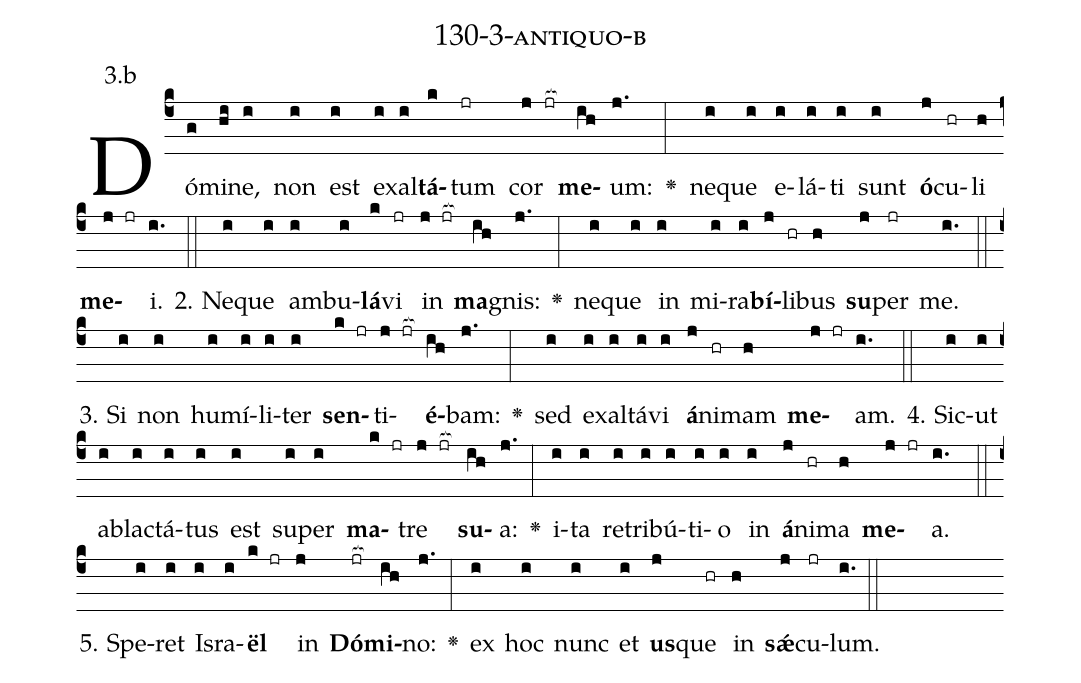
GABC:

name: 130-3-antiquo-b;
annotation: 3.b;
%%
(c4)Dó(g)mi(hi)ne,(i) non(i) est(i) ex(i)al(i)<b>tá</b>(k)tum(jr) cor(j jr[ocb:1{]) <b>me</b>(ih[ocb:0}])um:(j.) <v>\greheightstar</v>(:) ne(i)que(i) e(i)lá(i)ti(i) sunt(i) <b>ó</b>(j)cu(hr)li(h) <b>me</b>(j jr)i.(i.) (::)
2. Ne(i)que(i) am(i)bu(i)<b>lá</b>(k)vi(jr) in(j jr[ocb:1{]) <b>ma</b>(ih[ocb:0}])gnis:(j.) <v>\greheightstar</v>(:) ne(i)que(i) in(i) mi(i)ra(i)<b>bí</b>(j)li(hr)bus(h) <b>su</b>(j)per(jr) me.(i.) (::)
3. Si(i) non(i) hu(i)mí(i)li(i)ter(i) <b>sen</b>(k jr)ti(j jr[ocb:1{])<b>é</b>(ih[ocb:0}])bam:(j.) <v>\greheightstar</v>(:) sed(i) ex(i)al(i)tá(i)vi(i) <b>á</b>(j)ni(hr)mam(h) <b>me</b>(j jr)am.(i.) (::)
4. Sic(i)ut(i) ab(i)lac(i)tá(i)tus(i) est(i) su(i)per(i) <b>ma</b>(k jr)tre(j jr[ocb:1{]) <b>su</b>(ih[ocb:0}])a:(j.) <v>\greheightstar</v>(:) i(i)ta(i) re(i)tri(i)bú(i)ti(i)o(i) in(i) <b>á</b>(j)ni(hr)ma(h) <b>me</b>(j jr)a.(i.) (::)
5. Spe(i)ret(i) Is(i)ra(i)<b>ël</b>(k jr) in(j) <b>Dó</b>(jr[ocb:1{])<b>mi</b>(ih[ocb:0}])no:(j.) <v>\greheightstar</v>(:) ex(i) hoc(i) nunc(i) et(i) <b>us</b>(j)que(hr) in(h) <b>sǽ</b>(j)cu(jr)lum.(i.) (::)
